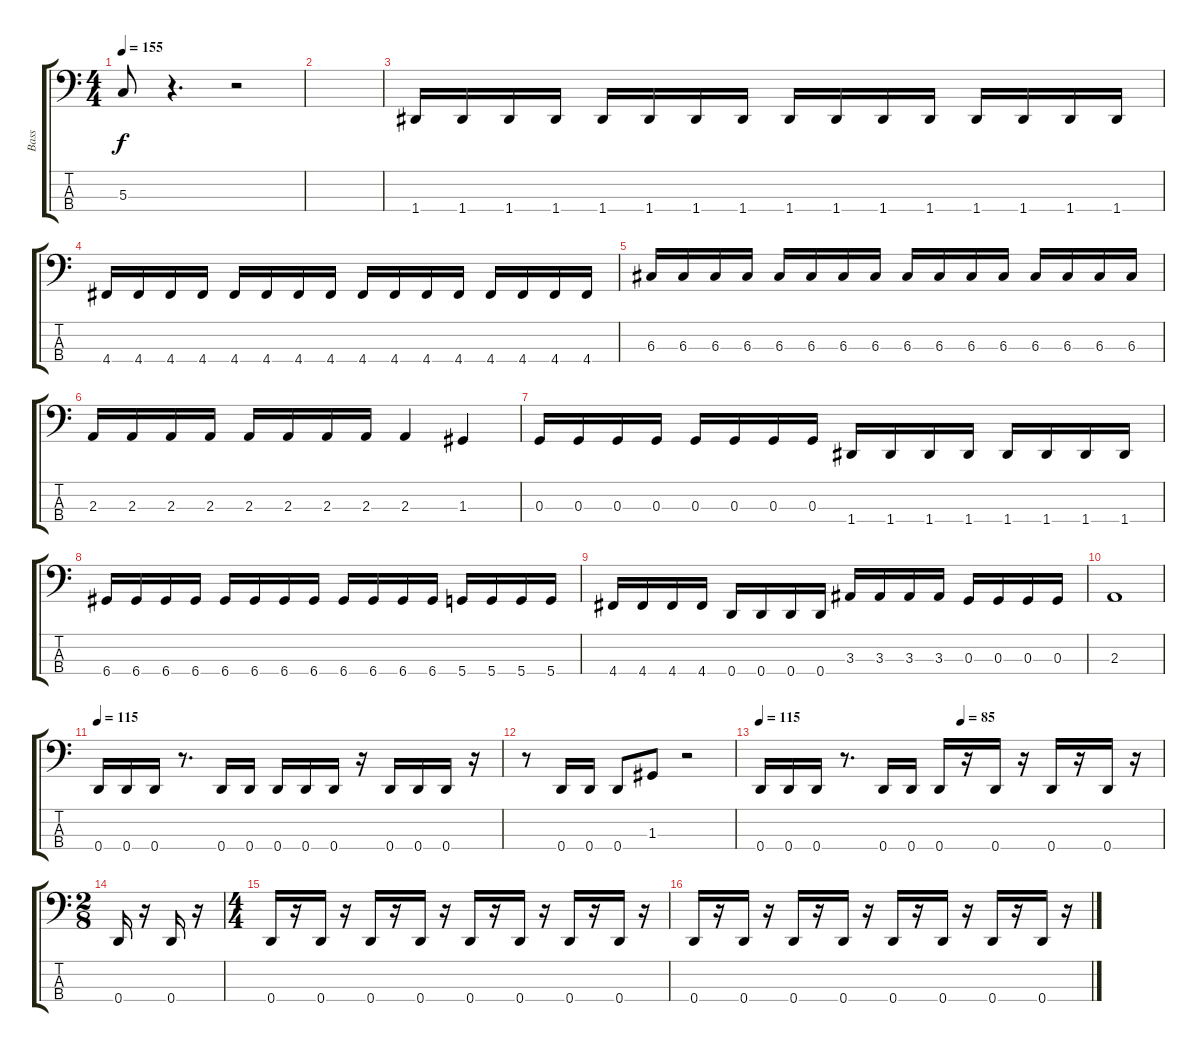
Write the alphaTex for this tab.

\track ("Bass" "Bass") {instrument electricbassfinger}
\staff {score tabs}
\tuning (F2 C2 G1 D1) {hide}
\ts (4 4)
\tempo 155
\clef f4
\ks c
5.3.8{dy f} r.4{d} r.2 |
|
1.4.16 1.4.16 1.4.16 1.4.16 1.4.16 1.4.16 1.4.16 1.4.16 1.4.16 1.4.16 1.4.16 1.4.16 1.4.16 1.4.16 1.4.16 1.4.16 |
4.4.16 4.4.16 4.4.16 4.4.16 4.4.16 4.4.16 4.4.16 4.4.16 4.4.16 4.4.16 4.4.16 4.4.16 4.4.16 4.4.16 4.4.16 4.4.16 |
6.3.16 6.3.16 6.3.16 6.3.16 6.3.16 6.3.16 6.3.16 6.3.16 6.3.16 6.3.16 6.3.16 6.3.16 6.3.16 6.3.16 6.3.16 6.3.16 |
2.3.16 2.3.16 2.3.16 2.3.16 2.3.16 2.3.16 2.3.16 2.3.16 2.3.4 1.3.4 |
0.3.16 0.3.16 0.3.16 0.3.16 0.3.16 0.3.16 0.3.16 0.3.16 1.4.16 1.4.16 1.4.16 1.4.16 1.4.16 1.4.16 1.4.16 1.4.16 |
6.4.16 6.4.16 6.4.16 6.4.16 6.4.16 6.4.16 6.4.16 6.4.16 6.4.16 6.4.16 6.4.16 6.4.16 5.4.16 5.4.16 5.4.16 5.4.16 |
4.4.16 4.4.16 4.4.16 4.4.16 0.4.16 0.4.16 0.4.16 0.4.16 3.3.16 3.3.16 3.3.16 3.3.16 0.3.16 0.3.16 0.3.16 0.3.16 |
2.3.1 |
\tempo 115
0.4.16 0.4.16 0.4.16 r.8{d} 0.4.16 0.4.16 0.4.16 0.4.16 0.4.16 r.16 0.4.16 0.4.16 0.4.16 r.16 |
r.8 0.4.16 0.4.16 0.4.8 1.3.8 r.2 |
\tempo 115
\tempo (85 0.5)
0.4.16 0.4.16 0.4.16 r.8{d} 0.4.16 0.4.16 0.4.16 r.16 0.4.16 r.16 0.4.16 r.16 0.4.16 r.16 |
\ts (2 8)
0.4.16 r.16 0.4.16 r.16 |
\ts (4 4)
0.4.16 r.16 0.4.16 r.16 0.4.16 r.16 0.4.16 r.16 0.4.16 r.16 0.4.16 r.16 0.4.16 r.16 0.4.16 r.16 |
0.4.16 r.16 0.4.16 r.16 0.4.16 r.16 0.4.16 r.16 0.4.16 r.16 0.4.16 r.16 0.4.16 r.16 0.4.16 r.16
